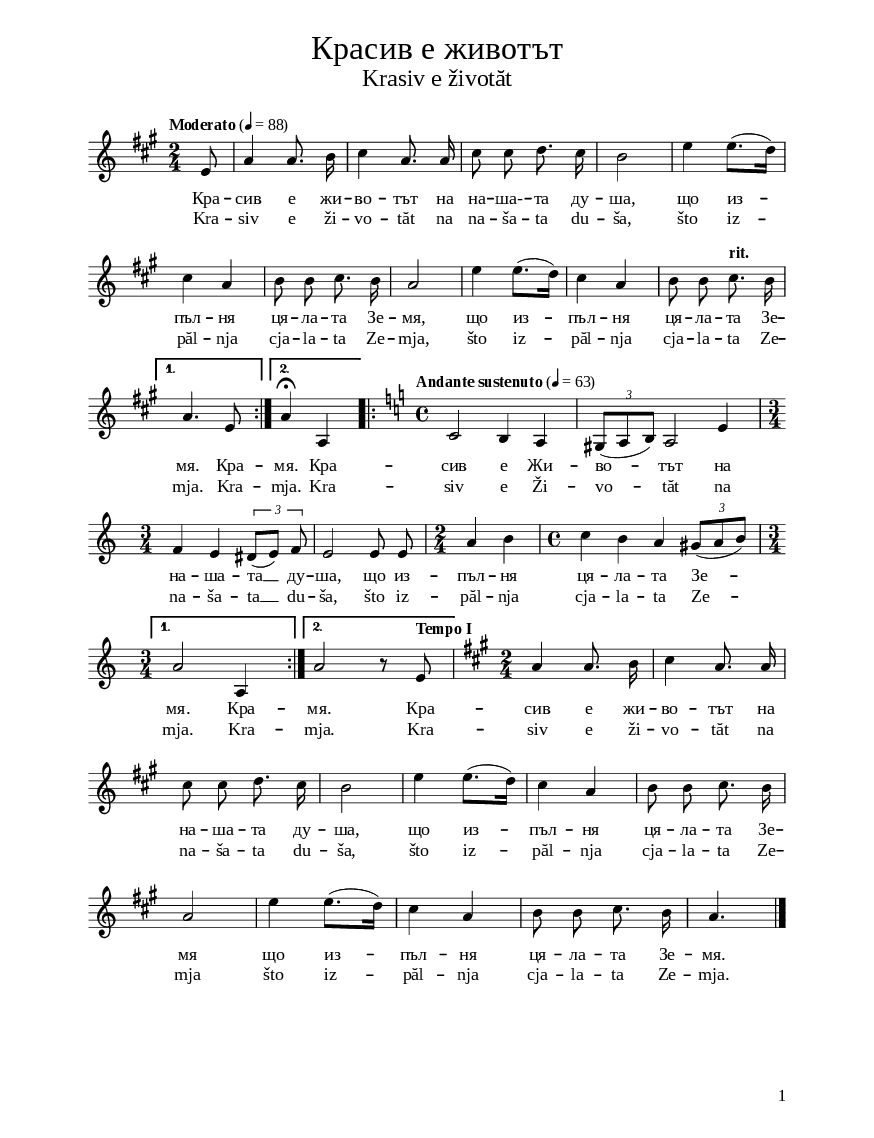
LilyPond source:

\version "2.24.1"

% include paper part and global functions
\include "include/globals.ily"

\bookpart {
  \label #'ref103
  \tocItem \markup "Красив е животът – Krasiv e životătt"
  \include "include/bookpart-paper.ily"
  \score {
    \include "include/score-layout.ily"


    \new Voice \absolute{

      \clef treble
      \key a \major
      \time 2/4
      \tempoFunc "Moderato" 4 "88"
      \autoBeamOff

      \partial 8

      \repeat volta 2 {
        e'8 | a'4 a'8. b'16 | cis''4 a'8. a'16 | cis''8 cis''8 d''8. cis''16 | b'2 | e''4 e''8. ( [ d''16 ] ) \break |

        cis''4 a' | b'8 b' cis''8. b'16 | a'2 | e''4 e''8. ( [ d''16 ] ) | cis''4 a' |  b'8 b' \tempo "rit." cis''8. b'16 | \break
      }
      \alternative {
        {  a'4. e'8 | }
        {  a'4\fermata a4 \tempoFunc "Andante sustenuto" 4 "63" }
      }

      \key a \minor \time 4/4 \repeat volta 2 {
        c'2 b4 a |  \tuplet 3/2 { gis8 [ ( a b ) ] } a2 e'4 | \break

        \time 3/4 f'4 e' \tuplet 3/2 { dis'8 [ ( e' )  ] f' } | e'2 e'8 e'8 | \time 2/4 a'4 b'4 | \time 4/4 c''4 b' a' \tuplet 3/2 { gis'8 [ ( a' b' ) ] } | \break
        \time 3/4
      }


      \alternative {
        {  a'2 a4 | }
        {
          a'2 r8  \tempo "Tempo I"
          e'8 |
        }
      }

      \time 2/4 \key a \major a'4 a'8. b'16 | cis''4 a'8. a'16 | \break

      cis''8 cis''8 d''8. cis''16 | b'2 |e''4  e''8. [ ( d''16 ) ] | cis''4 a'4 | b'8 b' cis''8. b'16 | \break

      a'2 | e''4 e''8. [ ( d''16 ) ]  | cis''4 a' | b'8 b' cis''8. b'16 | a'4. \bar "|."

    }

    \addlyrics {
      Кра -- сив е жи -- во -- тът на на -- "ша-" -- та ду -- ша,

      що из -- пъл -- ня ця -- ла -- та Зе -- мя,

      що из -- пъл -- ня ця -- ла -- та Зе -- мя. Кра -- мя.

      Кра -- сив е Жи -- во -- тът на на -- ша -- та __ ду -- ша,

      що из -- пъл -- ня ця -- ла -- та Зе -- мя. Кра -- мя.

      Кра -- сив е жи -- во -- тът на на -- ша -- та ду -- ша,

      що из -- пъл -- ня ця -- ла -- та Зе -- мя

      що из -- пъл -- ня ця -- ла -- та Зе -- мя.
    }
    \addlyrics {
      Kra -- siv e ži -- vo -- tăt na na -- ša -- ta du -- ša,

      što iz -- păl -- nja cja -- la -- ta Ze -- mja,

      što iz -- păl -- nja cja -- la -- ta Ze -- mja. Kra -- mja.

      Kra -- siv e Ži -- vo -- tăt na na -- ša -- ta __ du -- ša,

      što iz -- păl -- nja cja -- la -- ta Ze -- mja. Kra -- mja.

      Kra -- siv e ži -- vo -- tăt na na -- ša -- ta du -- ša,

      što iz -- păl -- nja cja -- la -- ta Ze -- mja

      što iz -- păl -- nja cja -- la -- ta Ze -- mja.
    }


    \header {
      title = \titleFunc "Красив е животът" "Krasiv e životăt"
    }

    \midi{}

  } % score

  \pageBreak
  \version "2.24.0"

\markup \fill-line { \fontsize #deTitleFontSize "Schön ist das Leben" }
\markup \null
\markup \null
\markup \fontsize #deCoupletFontSize {
  \hspace #17
  \override #`(baseline-skip . ,deCoupletBaselineSkip)

  \column {
    \line { " "Schön ist das Leben unserer Seele, }

    \line { " "was die ganze Erde erfüllt. }

    \line { " "Schön ist das Leben unserer Seele, }

    \line { " "was die ganze Erde erfüllt. }

    \line { " "Schön ist das Leben unserer Seele, }

    \line { " "was die ganze Erde erfüllt,  }
    \line { " "was die ganze Erde erfüllt.  }


  }


}


} % bookpart
